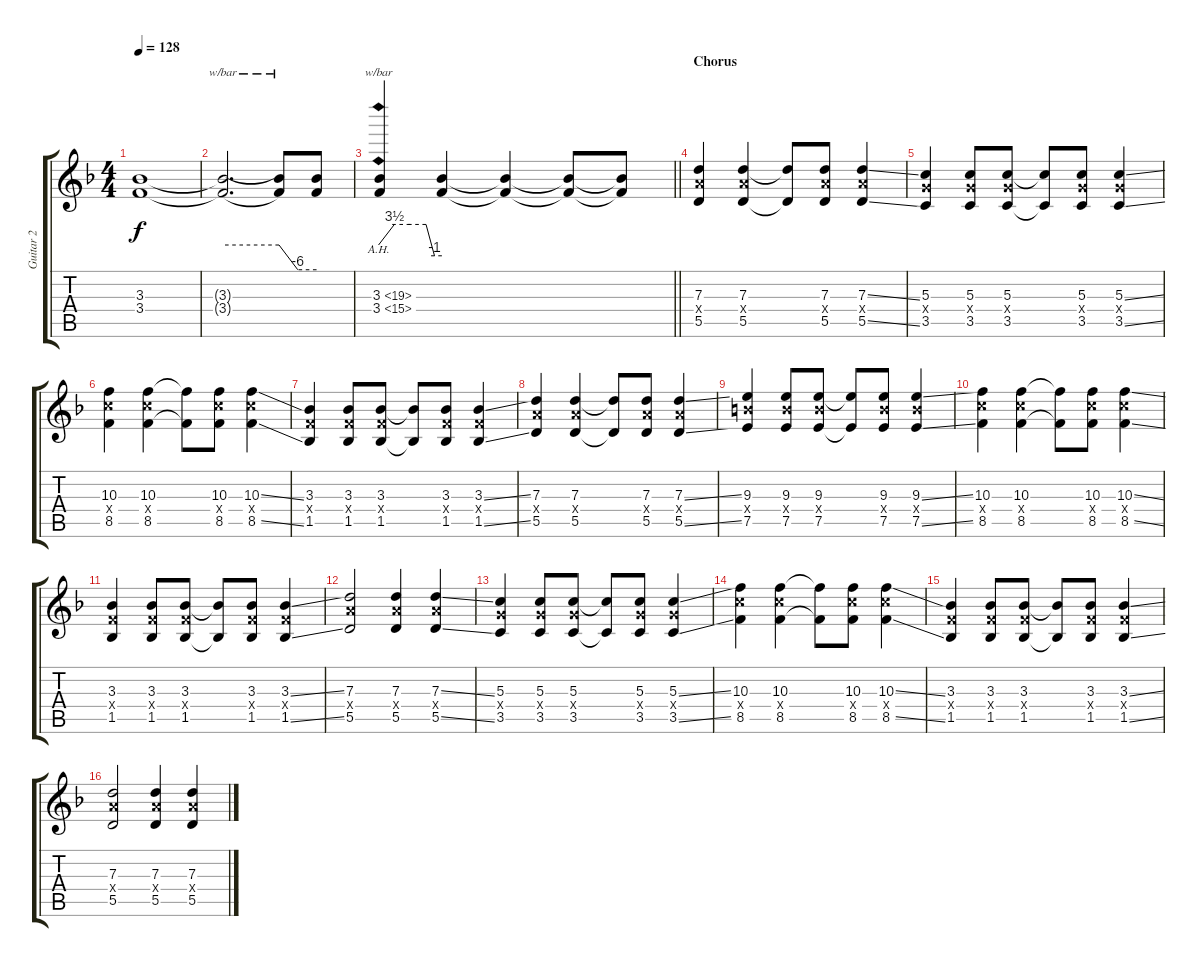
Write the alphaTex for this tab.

\track ("Guitar 2" "Guitar 2") {instrument distortionguitar}
\staff {score tabs}
\tuning (E4 B3 G3 D3 A2 D2) {hide}
\ts (4 4)
\tempo 128
\clef g2
\ks dminor
(3.3{t} 3.4{t}).1{dy f} |
(3.3{t} 3.4{t}).2{d tbe (hold default 0 0 60 0)} (3.3{t} 3.4{t}).8{tbe (custom default 0 0 30 -24 60 -24)} (3.3{t} 3.4{t}).8 |
\barLineRight lightlight
(3.3{ah 16} 3.4{ah 12}).4{tbe (custom default 0 0 15 14 30 14 45 14 53 -4 60 -4)} (3.3{t} 3.4{t}).4 (3.3{t} 3.4{t}).4 (3.3{t} 3.4{t}).8 (3.3{t} 3.4{t}).8 |
\section ("" "Chorus")
(7.3 7.4{x} 5.5).4 (7.3 7.4{x} 5.5).4 (7.3{t} 5.5{t}).8 (7.3 7.4{x} 5.5).8 (7.3{ss} 7.4{x} 5.5{ss}).4 |
(5.3 5.4{x} 3.5).4 (5.3 5.4{x} 3.5).8 (5.3 5.4{x} 3.5).8 (5.3{t} 3.5{t}).8 (5.3 5.4{x} 3.5).8 (5.3{ss} 5.4{x} 3.5{ss}).4 |
(10.3 10.4{x} 8.5).4 (10.3 10.4{x} 8.5).4 (10.3{t} 8.5{t}).8 (10.3 10.4{x} 8.5).8 (10.3{ss} 10.4{x} 8.5{ss}).4 |
(3.3 3.4{x} 1.5).4 (3.3 3.4{x} 1.5).8 (3.3 3.4{x} 1.5).8 (3.3{t} 1.5{t}).8 (3.3 3.4{x} 1.5).8 (3.3{ss} 3.4{x} 1.5{ss}).4 |
(7.3 7.4{x} 5.5).4 (7.3 7.4{x} 5.5).4 (7.3{t} 5.5{t}).8 (7.3 7.4{x} 5.5).8 (7.3{ss} 7.4{x} 5.5{ss}).4 |
(9.3 9.4{x} 7.5).4 (9.3 9.4{x} 7.5).8 (9.3 9.4{x} 7.5).8 (9.3{t} 7.5{t}).8 (9.3 9.4{x} 7.5).8 (9.3{ss} 9.4{x} 7.5{ss}).4 |
(10.3 10.4{x} 8.5).4 (10.3 10.4{x} 8.5).4 (10.3{t} 8.5{t}).8 (10.3 10.4{x} 8.5).8 (10.3{ss} 10.4{x} 8.5{ss}).4 |
(3.3 3.4{x} 1.5).4 (3.3 3.4{x} 1.5).8 (3.3 3.4{x} 1.5).8 (3.3{t} 1.5{t}).8 (3.3 3.4{x} 1.5).8 (3.3{ss} 3.4{x} 1.5{ss}).4 |
(7.3 7.4{x} 5.5).2 (7.3 7.4{x} 5.5).4 (7.3{ss} 7.4{x} 5.5{ss}).4 |
(5.3 5.4{x} 3.5).4 (5.3 5.4{x} 3.5).8 (5.3 5.4{x} 3.5).8 (5.3{t} 3.5{t}).8 (5.3 5.4{x} 3.5).8 (5.3{ss} 5.4{x} 3.5{ss}).4 |
(10.3 10.4{x} 8.5).4 (10.3 10.4{x} 8.5).4 (10.3{t} 8.5{t}).8 (10.3 10.4{x} 8.5).8 (10.3{ss} 10.4{x} 8.5{ss}).4 |
(3.3 3.4{x} 1.5).4 (3.3 3.4{x} 1.5).8 (3.3 3.4{x} 1.5).8 (3.3{t} 1.5{t}).8 (3.3 3.4{x} 1.5).8 (3.3{ss} 3.4{x} 1.5{ss}).4 |
(7.3 7.4{x} 5.5).2 (7.3 7.4{x} 5.5).4 (7.3{ss} 7.4{x} 5.5{ss}).4
